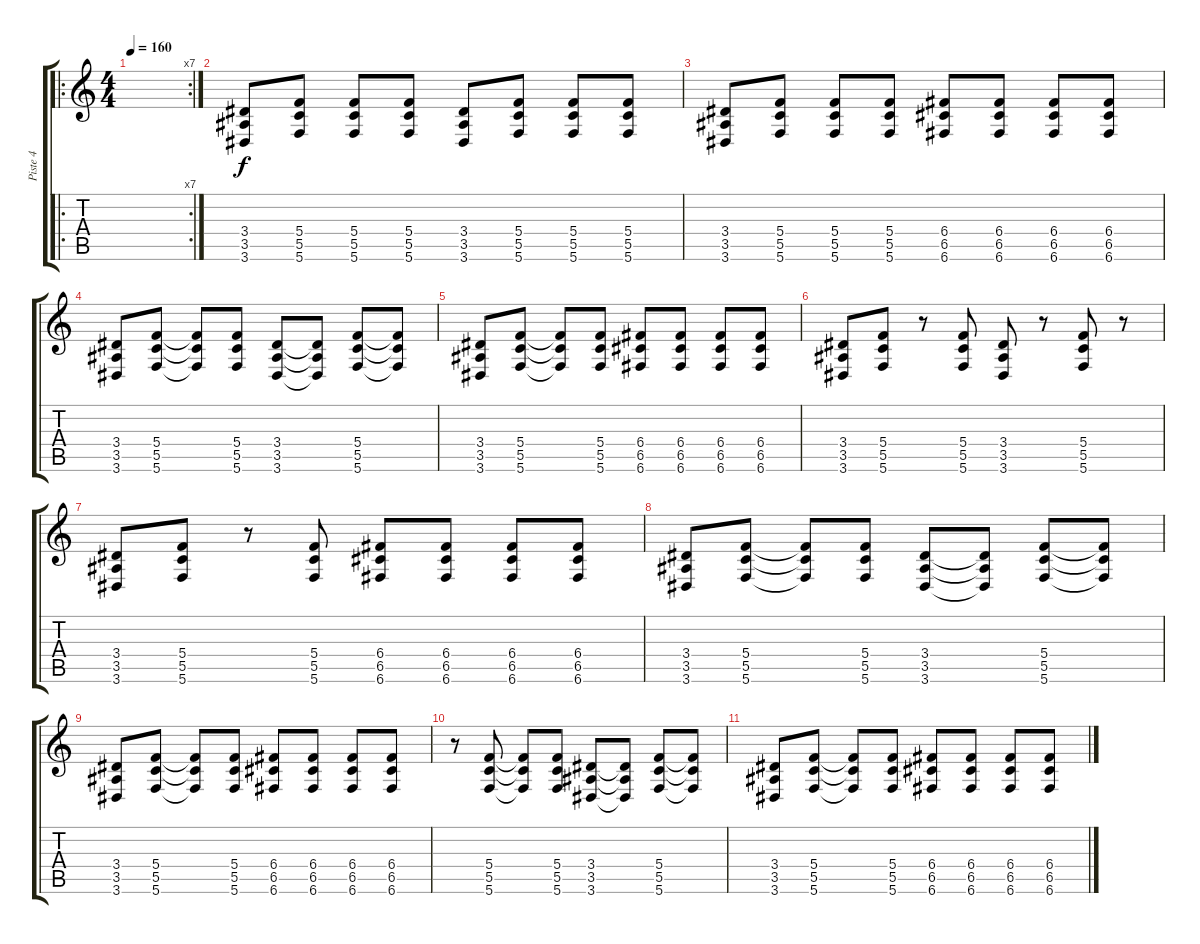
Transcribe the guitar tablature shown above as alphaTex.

\track ("Piste 4" "Piste 4") {instrument overdrivenguitar}
\staff {score tabs}
\tuning (D4 A3 F3 C3 G2 C2) {hide}
\ro
\rc 7
\ts (4 4)
\tempo 160
\clef g2
\ks c
|
(3.4 3.5 3.6).8 (5.4 5.5 5.6).8 (5.4 5.5 5.6).8 (5.4 5.5 5.6).8 (3.4 3.5 3.6).8 (5.4 5.5 5.6).8 (5.4 5.5 5.6).8 (5.4 5.5 5.6).8 |
(3.4 3.5 3.6).8 (5.4 5.5 5.6).8 (5.4 5.5 5.6).8 (5.4 5.5 5.6).8 (6.4 6.5 6.6).8 (6.4 6.5 6.6).8 (6.4 6.5 6.6).8 (6.4 6.5 6.6).8 |
(3.4 3.5 3.6).8 (5.4 5.5 5.6).8 (5.4{t} 5.5{t} 5.6{t}).8 (5.4 5.5 5.6).8 (3.4 3.5 3.6).8 (3.4{t} 3.5{t} 3.6{t}).8 (5.4 5.5 5.6).8 (5.4{t} 5.5{t} 5.6{t}).8 |
(3.4 3.5 3.6).8 (5.4 5.5 5.6).8 (5.4{t} 5.5{t} 5.6{t}).8 (5.4 5.5 5.6).8 (6.4 6.5 6.6).8 (6.4 6.5 6.6).8 (6.4 6.5 6.6).8 (6.4 6.5 6.6).8 |
(3.4 3.5 3.6).8 (5.4 5.5 5.6).8 r.8 (5.4 5.5 5.6).8 (3.4 3.5 3.6).8 r.8 (5.4 5.5 5.6).8 r.8 |
(3.4 3.5 3.6).8 (5.4 5.5 5.6).8 r.8 (5.4 5.5 5.6).8 (6.4 6.5 6.6).8 (6.4 6.5 6.6).8 (6.4 6.5 6.6).8 (6.4 6.5 6.6).8 |
(3.4 3.5 3.6).8 (5.4 5.5 5.6).8 (5.4{t} 5.5{t} 5.6{t}).8 (5.4 5.5 5.6).8 (3.4 3.5 3.6).8 (3.4{t} 3.5{t} 3.6{t}).8 (5.4 5.5 5.6).8 (5.4{t} 5.5{t} 5.6{t}).8 |
(3.4 3.5 3.6).8 (5.4 5.5 5.6).8 (5.4{t} 5.5{t} 5.6{t}).8 (5.4 5.5 5.6).8 (6.4 6.5 6.6).8 (6.4 6.5 6.6).8 (6.4 6.5 6.6).8 (6.4 6.5 6.6).8 |
r.8 (5.4 5.5 5.6).8 (5.4{t} 5.5{t} 5.6{t}).8 (5.4 5.5 5.6).8 (3.4 3.5 3.6).8 (3.4{t} 3.5{t} 3.6{t}).8 (5.4 5.5 5.6).8 (5.4{t} 5.5{t} 5.6{t}).8 |
(3.4 3.5 3.6).8 (5.4 5.5 5.6).8 (5.4{t} 5.5{t} 5.6{t}).8 (5.4 5.5 5.6).8 (6.4 6.5 6.6).8 (6.4 6.5 6.6).8 (6.4 6.5 6.6).8 (6.4 6.5 6.6).8
